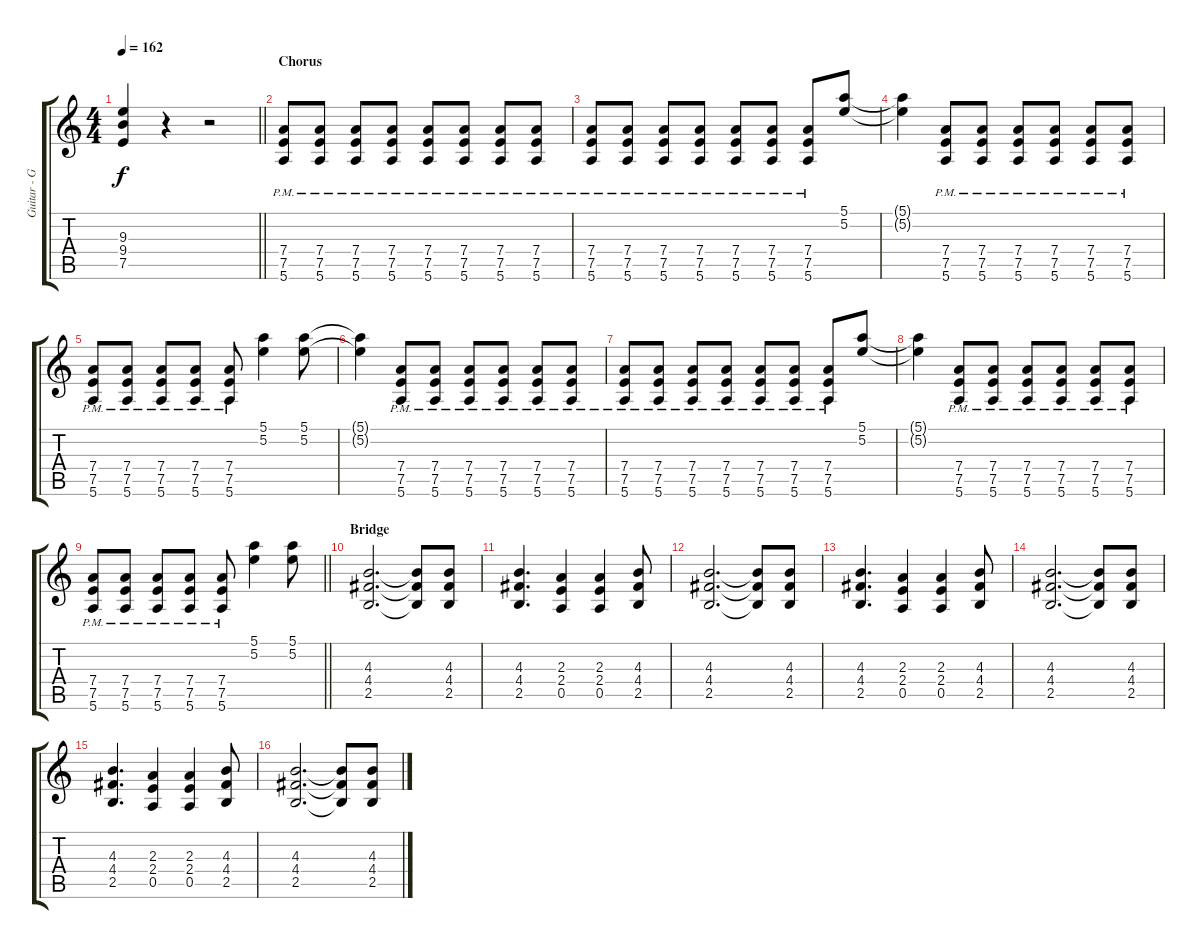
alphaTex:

\track ("Guitar - Glenn Tipton" "Guitar - G") {instrument distortionguitar}
\staff {score tabs}
\tuning (E4 B3 G3 D3 A2 E2) {hide}
\ts (4 4)
\tempo 162
\clef g2
\barLineRight lightlight
\ks c
(9.3 9.4 7.5).4{dy f} r.4 r.2 |
\section ("" "Chorus")
(7.4{pm} 7.5{pm} 5.6{pm}).8 (7.4{pm} 7.5{pm} 5.6{pm}).8 (7.4{pm} 7.5{pm} 5.6{pm}).8 (7.4{pm} 7.5{pm} 5.6{pm}).8 (7.4{pm} 7.5{pm} 5.6{pm}).8 (7.4{pm} 7.5{pm} 5.6{pm}).8 (7.4{pm} 7.5{pm} 5.6{pm}).8 (7.4{pm} 7.5{pm} 5.6{pm}).8 |
(7.4{pm} 7.5{pm} 5.6{pm}).8 (7.4{pm} 7.5{pm} 5.6{pm}).8 (7.4{pm} 7.5{pm} 5.6{pm}).8 (7.4{pm} 7.5{pm} 5.6{pm}).8 (7.4{pm} 7.5{pm} 5.6{pm}).8 (7.4{pm} 7.5{pm} 5.6{pm}).8 (7.4{pm} 7.5{pm} 5.6{pm}).8 (5.1 5.2).8 |
(5.1{t} 5.2{t}).4 (7.4{pm} 7.5{pm} 5.6{pm}).8 (7.4{pm} 7.5{pm} 5.6{pm}).8 (7.4{pm} 7.5{pm} 5.6{pm}).8 (7.4{pm} 7.5{pm} 5.6{pm}).8 (7.4{pm} 7.5{pm} 5.6{pm}).8 (7.4{pm} 7.5{pm} 5.6{pm}).8 |
(7.4{pm} 7.5{pm} 5.6{pm}).8 (7.4{pm} 7.5{pm} 5.6{pm}).8 (7.4{pm} 7.5{pm} 5.6{pm}).8 (7.4{pm} 7.5{pm} 5.6{pm}).8 (7.4{pm} 7.5{pm} 5.6{pm}).8 (5.1 5.2).4 (5.1 5.2).8 |
(5.1{t} 5.2{t}).4 (7.4{pm} 7.5{pm} 5.6{pm}).8 (7.4{pm} 7.5{pm} 5.6{pm}).8 (7.4{pm} 7.5{pm} 5.6{pm}).8 (7.4{pm} 7.5{pm} 5.6{pm}).8 (7.4{pm} 7.5{pm} 5.6{pm}).8 (7.4{pm} 7.5{pm} 5.6{pm}).8 |
(7.4{pm} 7.5{pm} 5.6{pm}).8 (7.4{pm} 7.5{pm} 5.6{pm}).8 (7.4{pm} 7.5{pm} 5.6{pm}).8 (7.4{pm} 7.5{pm} 5.6{pm}).8 (7.4{pm} 7.5{pm} 5.6{pm}).8 (7.4{pm} 7.5{pm} 5.6{pm}).8 (7.4{pm} 7.5{pm} 5.6{pm}).8 (5.1 5.2).8 |
(5.1{t} 5.2{t}).4 (7.4{pm} 7.5{pm} 5.6{pm}).8 (7.4{pm} 7.5{pm} 5.6{pm}).8 (7.4{pm} 7.5{pm} 5.6{pm}).8 (7.4{pm} 7.5{pm} 5.6{pm}).8 (7.4{pm} 7.5{pm} 5.6{pm}).8 (7.4{pm} 7.5{pm} 5.6{pm}).8 |
\barLineRight lightlight
(7.4{pm} 7.5{pm} 5.6{pm}).8 (7.4{pm} 7.5{pm} 5.6{pm}).8 (7.4{pm} 7.5{pm} 5.6{pm}).8 (7.4{pm} 7.5{pm} 5.6{pm}).8 (7.4{pm} 7.5{pm} 5.6{pm}).8 (5.1 5.2).4 (5.1 5.2).8 |
\section ("" "Bridge")
(4.3 4.4 2.5).2{d} (4.3{t} 4.4{t} 2.5{t}).8 (4.3 4.4 2.5).8 |
(4.3 4.4 2.5).4{d} (2.3 2.4 0.5).4 (2.3 2.4 0.5).4 (4.3 4.4 2.5).8 |
(4.3 4.4 2.5).2{d} (4.3{t} 4.4{t} 2.5{t}).8 (4.3 4.4 2.5).8 |
(4.3 4.4 2.5).4{d} (2.3 2.4 0.5).4 (2.3 2.4 0.5).4 (4.3 4.4 2.5).8 |
(4.3 4.4 2.5).2{d} (4.3{t} 4.4{t} 2.5{t}).8 (4.3 4.4 2.5).8 |
(4.3 4.4 2.5).4{d} (2.3 2.4 0.5).4 (2.3 2.4 0.5).4 (4.3 4.4 2.5).8 |
(4.3 4.4 2.5).2{d} (4.3{t} 4.4{t} 2.5{t}).8 (4.3 4.4 2.5).8
